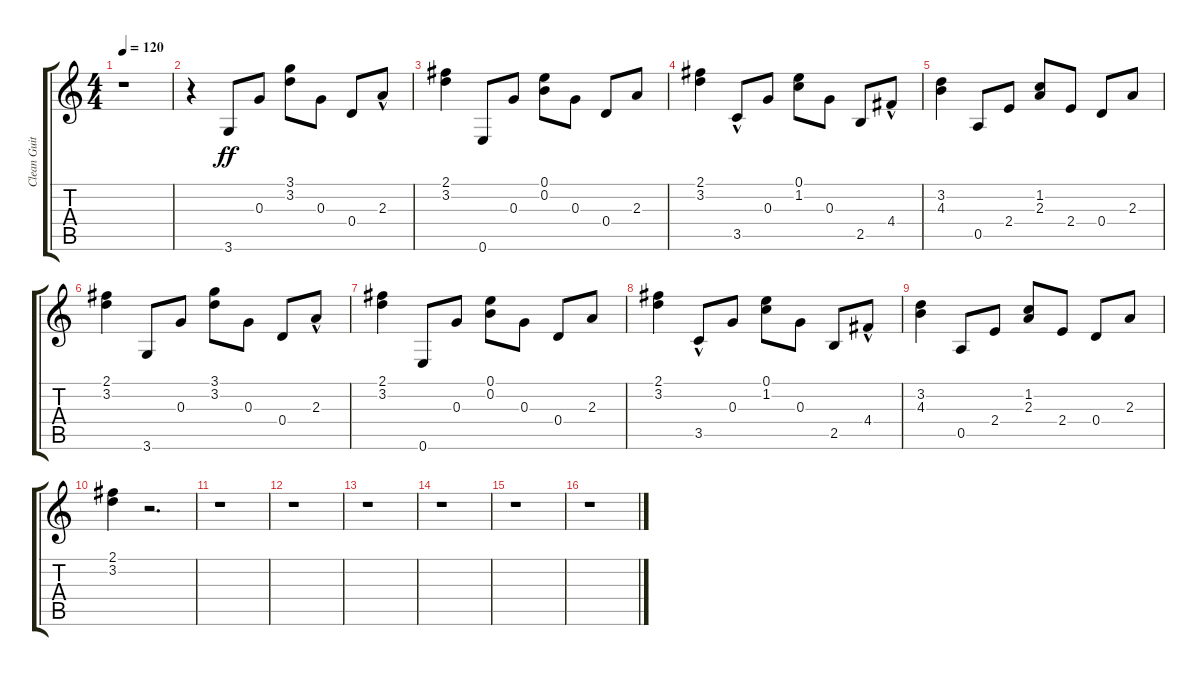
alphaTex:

\track ("Clean Guitar" "Clean Guit") {instrument electricbasspick}
\staff {score tabs}
\tuning (E4 B3 G3 D3 A2 E2) {hide}
\ts (4 4)
\tempo 120
\clef g2
\ks c
r.1{dy fff} |
r.4 3.6.8{dy ff} 0.3.8 (3.1 3.2).8 0.3.8 0.4.8 2.3{hac}.8 |
(2.1 3.2).4 0.6.8 0.3.8 (0.1 0.2).8 0.3.8 0.4.8 2.3.8 |
(2.1 3.2).4 3.5{hac}.8 0.3.8 (0.1 1.2).8 0.3.8 2.5.8 4.4{hac}.8 |
(3.2 4.3).4 0.5.8 2.4.8 (1.2 2.3).8 2.4.8 0.4.8 2.3.8 |
(2.1 3.2).4 3.6.8 0.3.8 (3.1 3.2).8 0.3.8 0.4.8 2.3{hac}.8 |
(2.1 3.2).4 0.6.8 0.3.8 (0.1 0.2).8 0.3.8 0.4.8 2.3.8 |
(2.1 3.2).4 3.5{hac}.8 0.3.8 (0.1 1.2).8 0.3.8 2.5.8 4.4{hac}.8 |
(3.2 4.3).4 0.5.8 2.4.8 (1.2 2.3).8 2.4.8 0.4.8 2.3.8 |
(2.1 3.2).4 r.2{d} |
r.1 |
r.1 |
r.1 |
r.1 |
r.1 |
r.1
